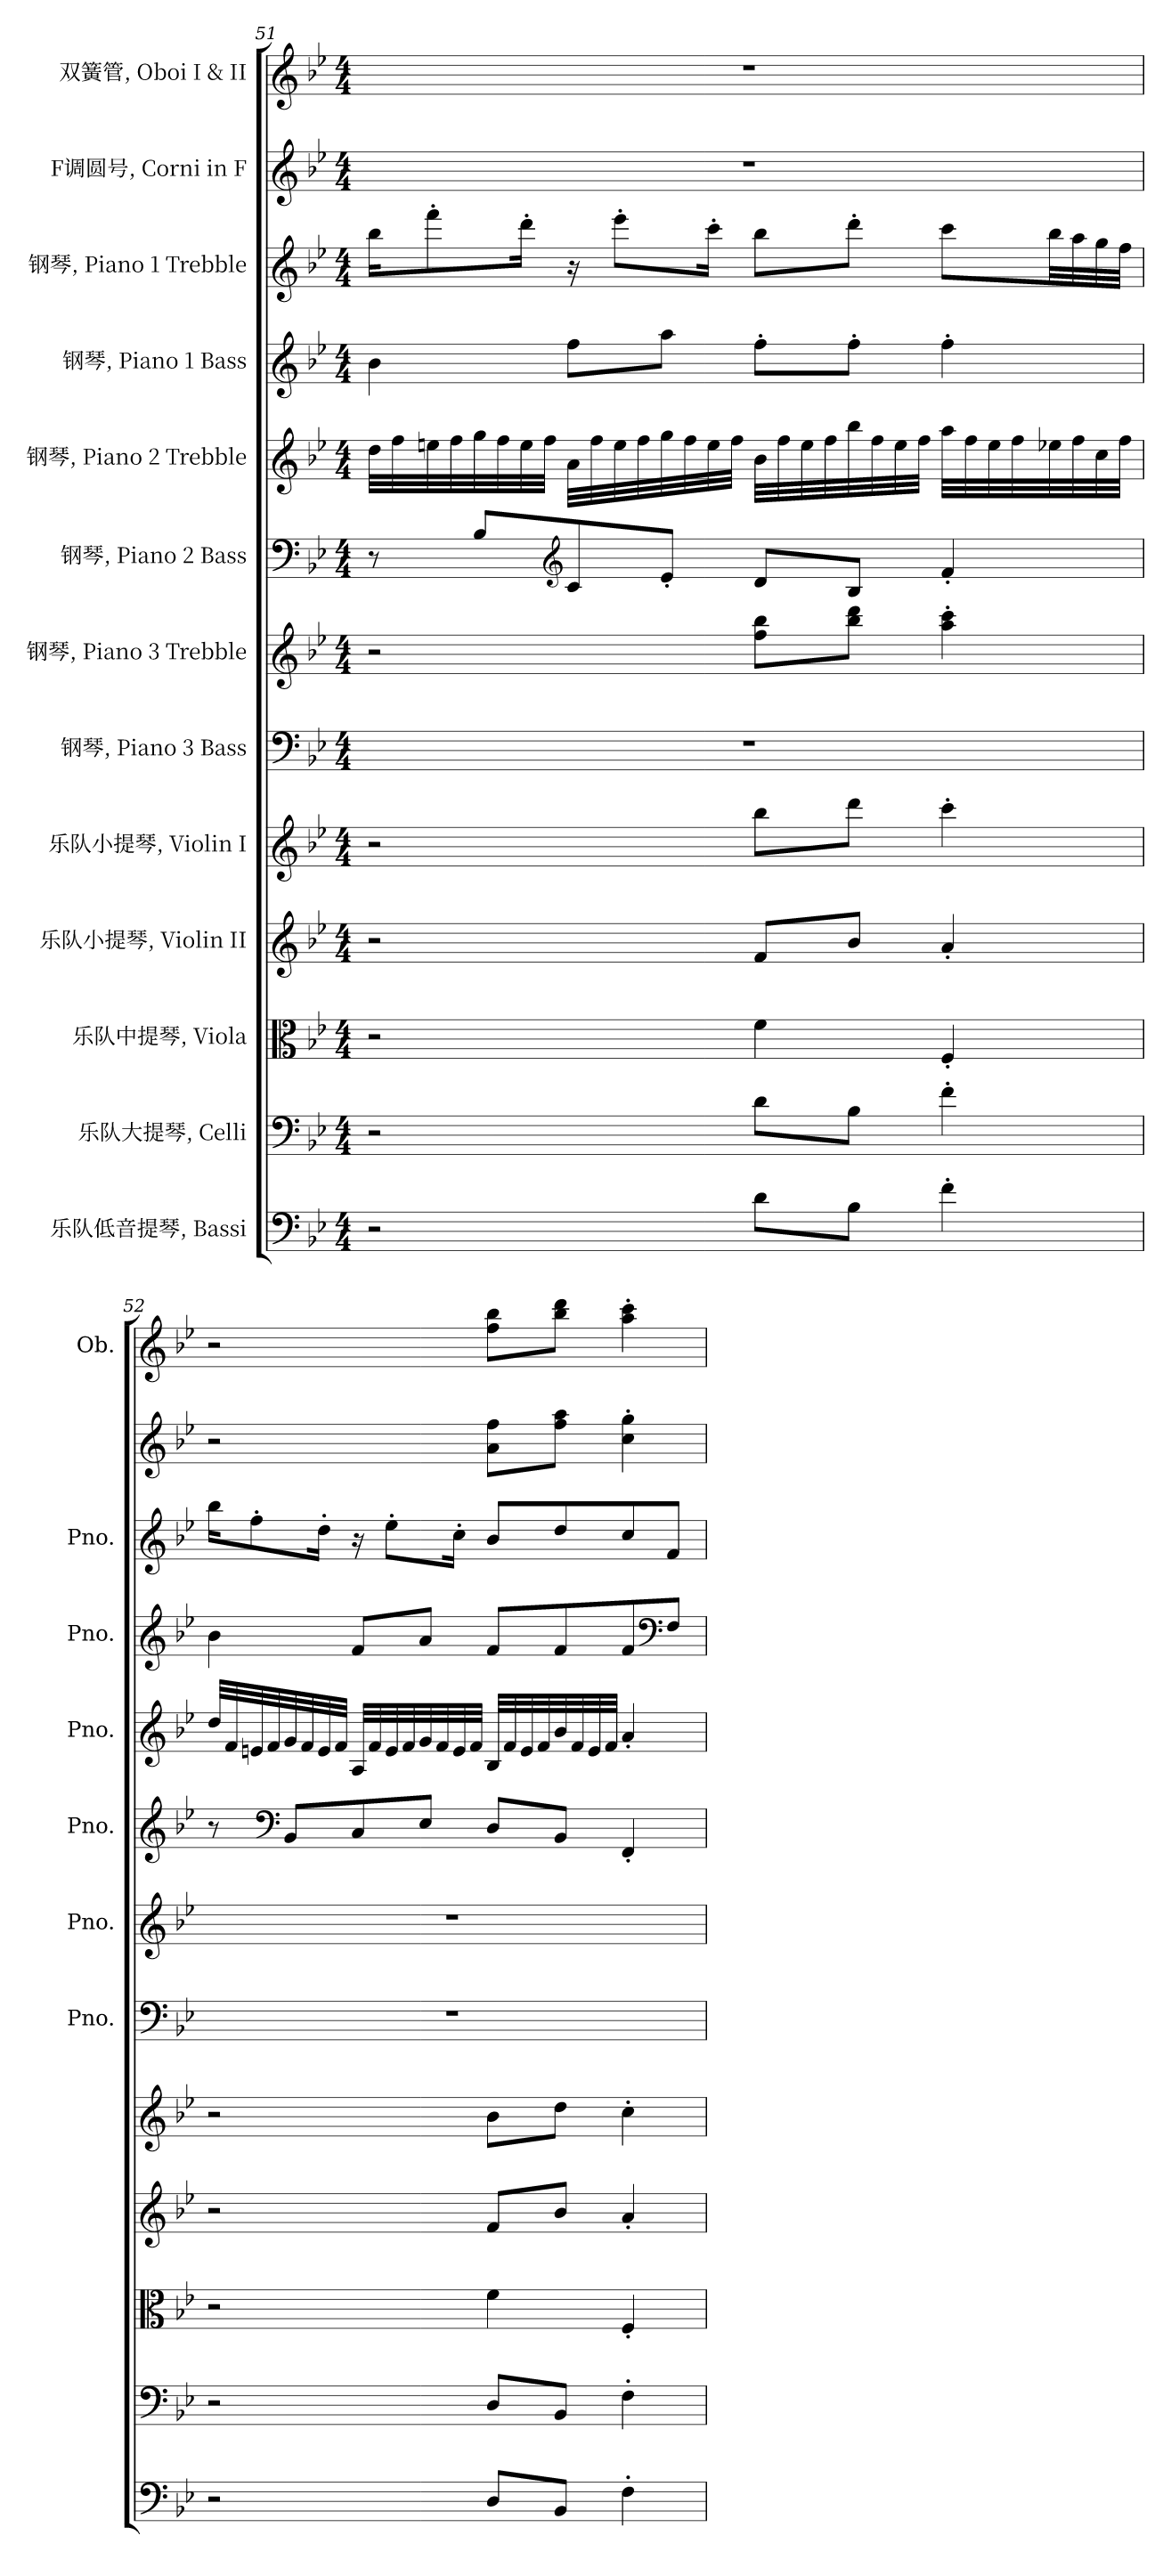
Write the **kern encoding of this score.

**kern	**kern	**kern	**kern	**kern	**kern	**kern	**kern	**kern	**kern	**kern	**kern	**kern
*part13	*part12	*part11	*part10	*part9	*part8	*part7	*part6	*part5	*part4	*part3	*part2	*part1
*staff13	*staff12	*staff11	*staff10	*staff9	*staff8	*staff7	*staff6	*staff5	*staff4	*staff3	*staff2	*staff1
*I"乐队低音提琴, Bassi	*I"乐队大提琴, Celli	*I"乐队中提琴, Viola	*I"乐队小提琴, Violin II	*I"乐队小提琴, Violin I	*I"钢琴, Piano 3 Bass	*I"钢琴, Piano 3 Trebble	*I"钢琴, Piano 2 Bass	*I"钢琴, Piano 2 Trebble	*I"钢琴, Piano 1 Bass	*I"钢琴, Piano 1 Trebble	*I"F调圆号, Corni in F	*I"双簧管, Oboi I &amp; II
*	*	*	*	*	*I'Pno.	*I'Pno.	*I'Pno.	*I'Pno.	*I'Pno.	*I'Pno.	*	*I'Ob.
!!LO:PB:g=z
*clefF4	*clefF4	*clefC3	*clefG2	*clefG2	*clefF4	*clefG2	*clefF4	*clefG2	*clefG2	*clefG2	*clefG2	*clefG2
*ITrd7c12	*	*	*	*	*	*	*	*	*	*	*ITrd4c7	*
*k[b-e-]	*k[b-e-]	*k[b-e-]	*k[b-e-]	*k[b-e-]	*k[b-e-]	*k[b-e-]	*k[b-e-]	*k[b-e-]	*k[b-e-]	*k[b-e-]	*k[b-e-a-]	*k[b-e-]
*M4/4	*M4/4	*M4/4	*M4/4	*M4/4	*M4/4	*M4/4	*M4/4	*M4/4	*M4/4	*M4/4	*M4/4	*M4/4
=51	=51	=51	=51	=51	=51	=51	=51	=51	=51	=51	=51	=51
2r	2r	2r	2r	2r	1r	2r	8r	32dd\LLL	4b-\	16bb-\KL	1r	1r
.	.	.	.	.	.	.	.	32ff\	.	.	.	.
.	.	.	.	.	.	.	.	32een\	.	8fff'\	.	.
.	.	.	.	.	.	.	.	32ff\	.	.	.	.
.	.	.	.	.	.	.	8B-/L	32gg\	.	.	.	.
.	.	.	.	.	.	.	.	32ff\	.	.	.	.
.	.	.	.	.	.	.	.	32ee\	.	16ddd'\Jk	.	.
.	.	.	.	.	.	.	.	32ff\JJJ	.	.	.	.
*	*	*	*	*	*	*	*clefG2	*	*	*	*	*
.	.	.	.	.	.	.	8c/	32a\LLL	8ff\L	16r	.	.
.	.	.	.	.	.	.	.	32ff\	.	.	.	.
.	.	.	.	.	.	.	.	32ee\	.	8eee-'\L	.	.
.	.	.	.	.	.	.	.	32ff\	.	.	.	.
.	.	.	.	.	.	.	8e-'/J	32gg\	8aa\J	.	.	.
.	.	.	.	.	.	.	.	32ff\	.	.	.	.
.	.	.	.	.	.	.	.	32ee\	.	16ccc'\Jk	.	.
.	.	.	.	.	.	.	.	32ff\JJJ	.	.	.	.
8D\L	8d\L	4f\	8f/L	8bb-\L	.	8ff\ 8bb-\L	8d/L	32b-\LLL	8ff'\L	8bb-\L	.	.
.	.	.	.	.	.	.	.	32ff\	.	.	.	.
.	.	.	.	.	.	.	.	32ee\	.	.	.	.
.	.	.	.	.	.	.	.	32ff\	.	.	.	.
8BB-\J	8B-\J	.	8b-/J	8ddd\J	.	8bb-\ 8ddd\J	8B-/J	32bb-\	8ff'\J	8ddd'\J	.	.
.	.	.	.	.	.	.	.	32ff\	.	.	.	.
.	.	.	.	.	.	.	.	32ee\	.	.	.	.
.	.	.	.	.	.	.	.	32ff\JJJ	.	.	.	.
4F'\	4f'\	4F'/	4a'/	4ccc'\	.	4aa\' 4ccc\'	4f'/	32aa\LLL	4ff'\	8ccc\L	.	.
.	.	.	.	.	.	.	.	32ff\	.	.	.	.
.	.	.	.	.	.	.	.	32ee\	.	.	.	.
.	.	.	.	.	.	.	.	32ff\	.	.	.	.
.	.	.	.	.	.	.	.	32ee-X\	.	32bb-\LL	.	.
.	.	.	.	.	.	.	.	32ff\	.	32aa\	.	.
.	.	.	.	.	.	.	.	32cc\	.	32gg\	.	.
.	.	.	.	.	.	.	.	32ff\JJJ	.	32ff\JJJ	.	.
!!LO:PB:g=z
=52	=52	=52	=52	=52	=52	=52	=52	=52	=52	=52	=52	=52
2r	2r	2r	2r	2r	1r	1r	8r	32dd/LLL	4b-\	16bb-\KL	2r	2r
.	.	.	.	.	.	.	.	32f/	.	.	.	.
.	.	.	.	.	.	.	.	32en/	.	8ff'\	.	.
.	.	.	.	.	.	.	.	32f/	.	.	.	.
*	*	*	*	*	*	*	*clefF4	*	*	*	*	*
.	.	.	.	.	.	.	8BB-/L	32g/	.	.	.	.
.	.	.	.	.	.	.	.	32f/	.	.	.	.
.	.	.	.	.	.	.	.	32e/	.	16dd'\Jk	.	.
.	.	.	.	.	.	.	.	32f/JJJ	.	.	.	.
.	.	.	.	.	.	.	8C/	32A/LLL	8f/L	16r	.	.
.	.	.	.	.	.	.	.	32f/	.	.	.	.
.	.	.	.	.	.	.	.	32e/	.	8ee-'\L	.	.
.	.	.	.	.	.	.	.	32f/	.	.	.	.
.	.	.	.	.	.	.	8E-/J	32g/	8a/J	.	.	.
.	.	.	.	.	.	.	.	32f/	.	.	.	.
.	.	.	.	.	.	.	.	32e/	.	16cc'\Jk	.	.
.	.	.	.	.	.	.	.	32f/JJJ	.	.	.	.
8DD/L	8D/L	4f\	8f/L	8b-\L	.	.	8D/L	32B-/LLL	8f/L	8b-/L	8d\ 8b-\L	8ff\ 8bb-\L
.	.	.	.	.	.	.	.	32f/	.	.	.	.
.	.	.	.	.	.	.	.	32e/	.	.	.	.
.	.	.	.	.	.	.	.	32f/	.	.	.	.
8BBB-/J	8BB-/J	.	8b-/J	8dd\J	.	.	8BB-/J	32b-/	8f/	8dd/	8b-\ 8dd\J	8bb-\ 8ddd\J
.	.	.	.	.	.	.	.	32f/	.	.	.	.
.	.	.	.	.	.	.	.	32e/	.	.	.	.
.	.	.	.	.	.	.	.	32f/JJJ	.	.	.	.
4FF'\	4F'\	4F'/	4a'/	4cc'\	.	.	4FF'/	4a'/	8f/	8cc/	4f\' 4cc\'	4aa\' 4ccc\'
*	*	*	*	*	*	*	*	*	*clefF4	*	*	*
.	.	.	.	.	.	.	.	.	8F/J	8f/J	.	.
=	=	=	=	=	=	=	=	=	=	=	=	=
*-	*-	*-	*-	*-	*-	*-	*-	*-	*-	*-	*-	*-
